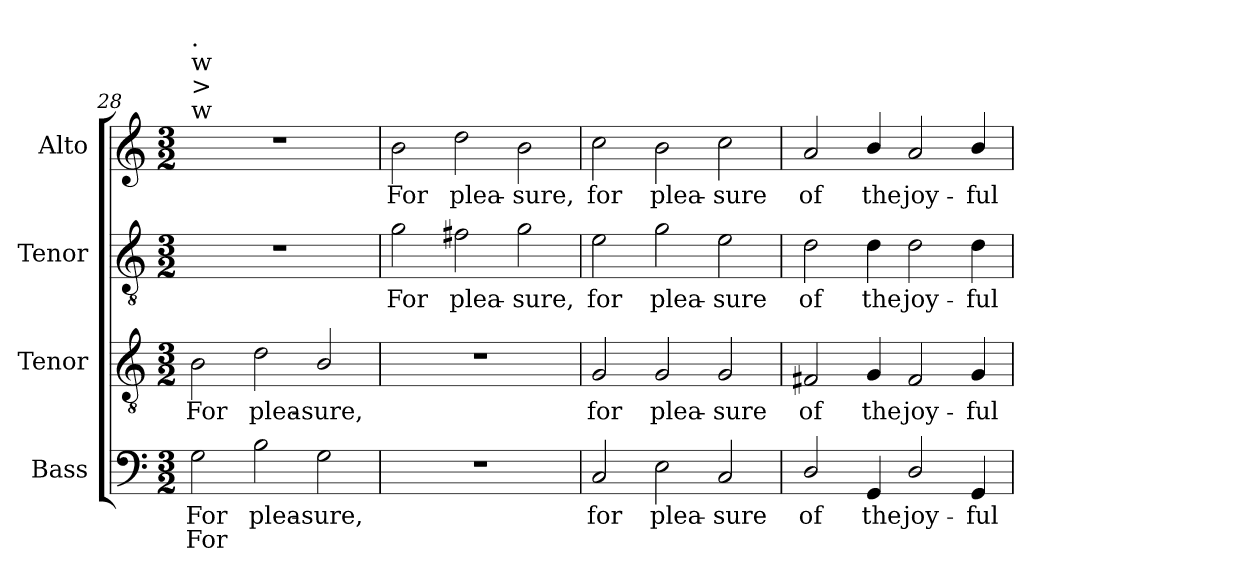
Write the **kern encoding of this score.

**kern	**text	**text	**kern	**text	**kern	**text	**kern	**text
*part4	*part4	*part4	*part3	*part3	*part2	*part2	*part1	*part1
*staff4	*staff4	*staff4	*staff3	*staff3	*staff2	*staff2	*staff1	*staff1
*I"Bass	*	*	*I"Tenor	*	*I"Tenor	*	*I"Alto	*
*I'B.	*	*	*I'T.	*	*I'T.	*	*I'A.	*
!!LO:LB:g=z
*clefF4	*	*	*clefGv2	*	*clefGv2	*	*clefG2	*
*	*	*	*ITrd7c12	*	*ITrd7c12	*	*	*
*k[]	*	*	*k[]	*	*k[]	*	*k[]	*
*C:	*	*	*C:	*	*C:	*	*C:	*
*M3/2	*	*	*M3/2	*	*M3/2	*	*M3/2	*
=28	=28	=28	=28	=28	=28	=28	=28	=28
!	!LO:LY:b:color=#000000	!LO:LY:b:color=#000000	!	!	!	!	!	!
!	!	!	!	!	!	!	!LO:TX:t=w	!
!	!	!	!	!	!	!	!LO:TX:t=>	!
!	!	!	!	!	!	!	!LO:TX:t=w	!
!	!	!	!	!	!	!	!LO:TX:t=.	!
!	!	!	!	!LO:LY:b:color=#000000	!LO:N:vis=1	!	!LO:N:vis=1	!
2Gi\	For	For	2BBi\	For	1.r	.	1.r	.
!	!LO:LY:b:color=#000000	!	!	!	!	!	!	!
!	!	!	!	!LO:LY:b:color=#000000	!	!	!	!
2Bi\	plea-	.	2Di\	plea-	.	.	.	.
!	!LO:LY:b:color=#000000	!	!	!	!	!	!	!
!	!	!	!	!LO:LY:b:color=#000000	!	!	!	!
2Gi\	-sure,	.	2BBi/	-sure,	.	.	.	.
=29	=29	=29	=29	=29	=29	=29	=29	=29
!LO:N:vis=1	!	!	!LO:N:vis=1	!	!	!	!	!
!	!	!	!	!	!	!LO:LY:b:color=#000000	!	!
!	!	!	!	!	!	!	!	!LO:LY:b:color=#000000
1.r	.	.	1.r	.	2Gi\	For	2bi\	For
!	!	!	!	!	!	!LO:LY:b:color=#000000	!	!
!	!	!	!	!	!	!	!	!LO:LY:b:color=#000000
.	.	.	.	.	2F#Xi\	plea-	2ddi\	plea-
!	!	!	!	!	!	!LO:LY:b:color=#000000	!	!
!	!	!	!	!	!	!	!	!LO:LY:b:color=#000000
.	.	.	.	.	2Gi\	-sure,	2bi\	-sure,
=30	=30	=30	=30	=30	=30	=30	=30	=30
!	!LO:LY:b:color=#000000	!	!	!	!	!	!	!
!	!	!	!	!LO:LY:b:color=#000000	!	!	!	!
!	!	!	!	!	!	!LO:LY:b:color=#000000	!	!
!	!	!	!	!	!	!	!	!LO:LY:b:color=#000000
2Ci/	for	.	2GGi/	for	2Ei\	for	2cci\	for
!	!LO:LY:b:color=#000000	!	!	!	!	!	!	!
!	!	!	!	!LO:LY:b:color=#000000	!	!	!	!
!	!	!	!	!	!	!LO:LY:b:color=#000000	!	!
!	!	!	!	!	!	!	!	!LO:LY:b:color=#000000
2Ei\	plea-	.	2GGi/	plea-	2Gi\	plea-	2bi\	plea-
!	!LO:LY:b:color=#000000	!	!	!	!	!	!	!
!	!	!	!	!LO:LY:b:color=#000000	!	!	!	!
!	!	!	!	!	!	!LO:LY:b:color=#000000	!	!
!	!	!	!	!	!	!	!	!LO:LY:b:color=#000000
2Ci/	-sure	.	2GGi/	-sure	2Ei\	-sure	2cci\	-sure
=31	=31	=31	=31	=31	=31	=31	=31	=31
!	!LO:LY:b:color=#000000	!	!	!	!	!	!	!
!	!	!	!	!LO:LY:b:color=#000000	!	!	!	!
!	!	!	!	!	!	!LO:LY:b:color=#000000	!	!
!	!	!	!	!	!	!	!	!LO:LY:b:color=#000000
2Di/	of	.	2FF#Xi/	of	2Di\	of	2ai/	of
!	!LO:LY:b:color=#000000	!	!	!	!	!	!	!
!	!	!	!	!LO:LY:b:color=#000000	!	!	!	!
!	!	!	!	!	!	!LO:LY:b:color=#000000	!	!
!	!	!	!	!	!	!	!	!LO:LY:b:color=#000000
4GGi/	the	.	4GGi/	the	4Di\	the	4bi/	the
!	!LO:LY:b:color=#000000	!	!	!	!	!	!	!
!	!	!	!	!LO:LY:b:color=#000000	!	!	!	!
!	!	!	!	!	!	!LO:LY:b:color=#000000	!	!
!	!	!	!	!	!	!	!	!LO:LY:b:color=#000000
2Di/	joy-	.	2FF#i/	joy-	2Di\	joy-	2ai/	joy-
!	!LO:LY:b:color=#000000	!	!	!	!	!	!	!
!	!	!	!	!LO:LY:b:color=#000000	!	!	!	!
!	!	!	!	!	!	!LO:LY:b:color=#000000	!	!
!	!	!	!	!	!	!	!	!LO:LY:b:color=#000000
4GGi/	-ful	.	4GGi/	-ful	4Di\	-ful	4bi/	-ful
=	=	=	=	=	=	=	=	=
*-	*-	*-	*-	*-	*-	*-	*-	*-
